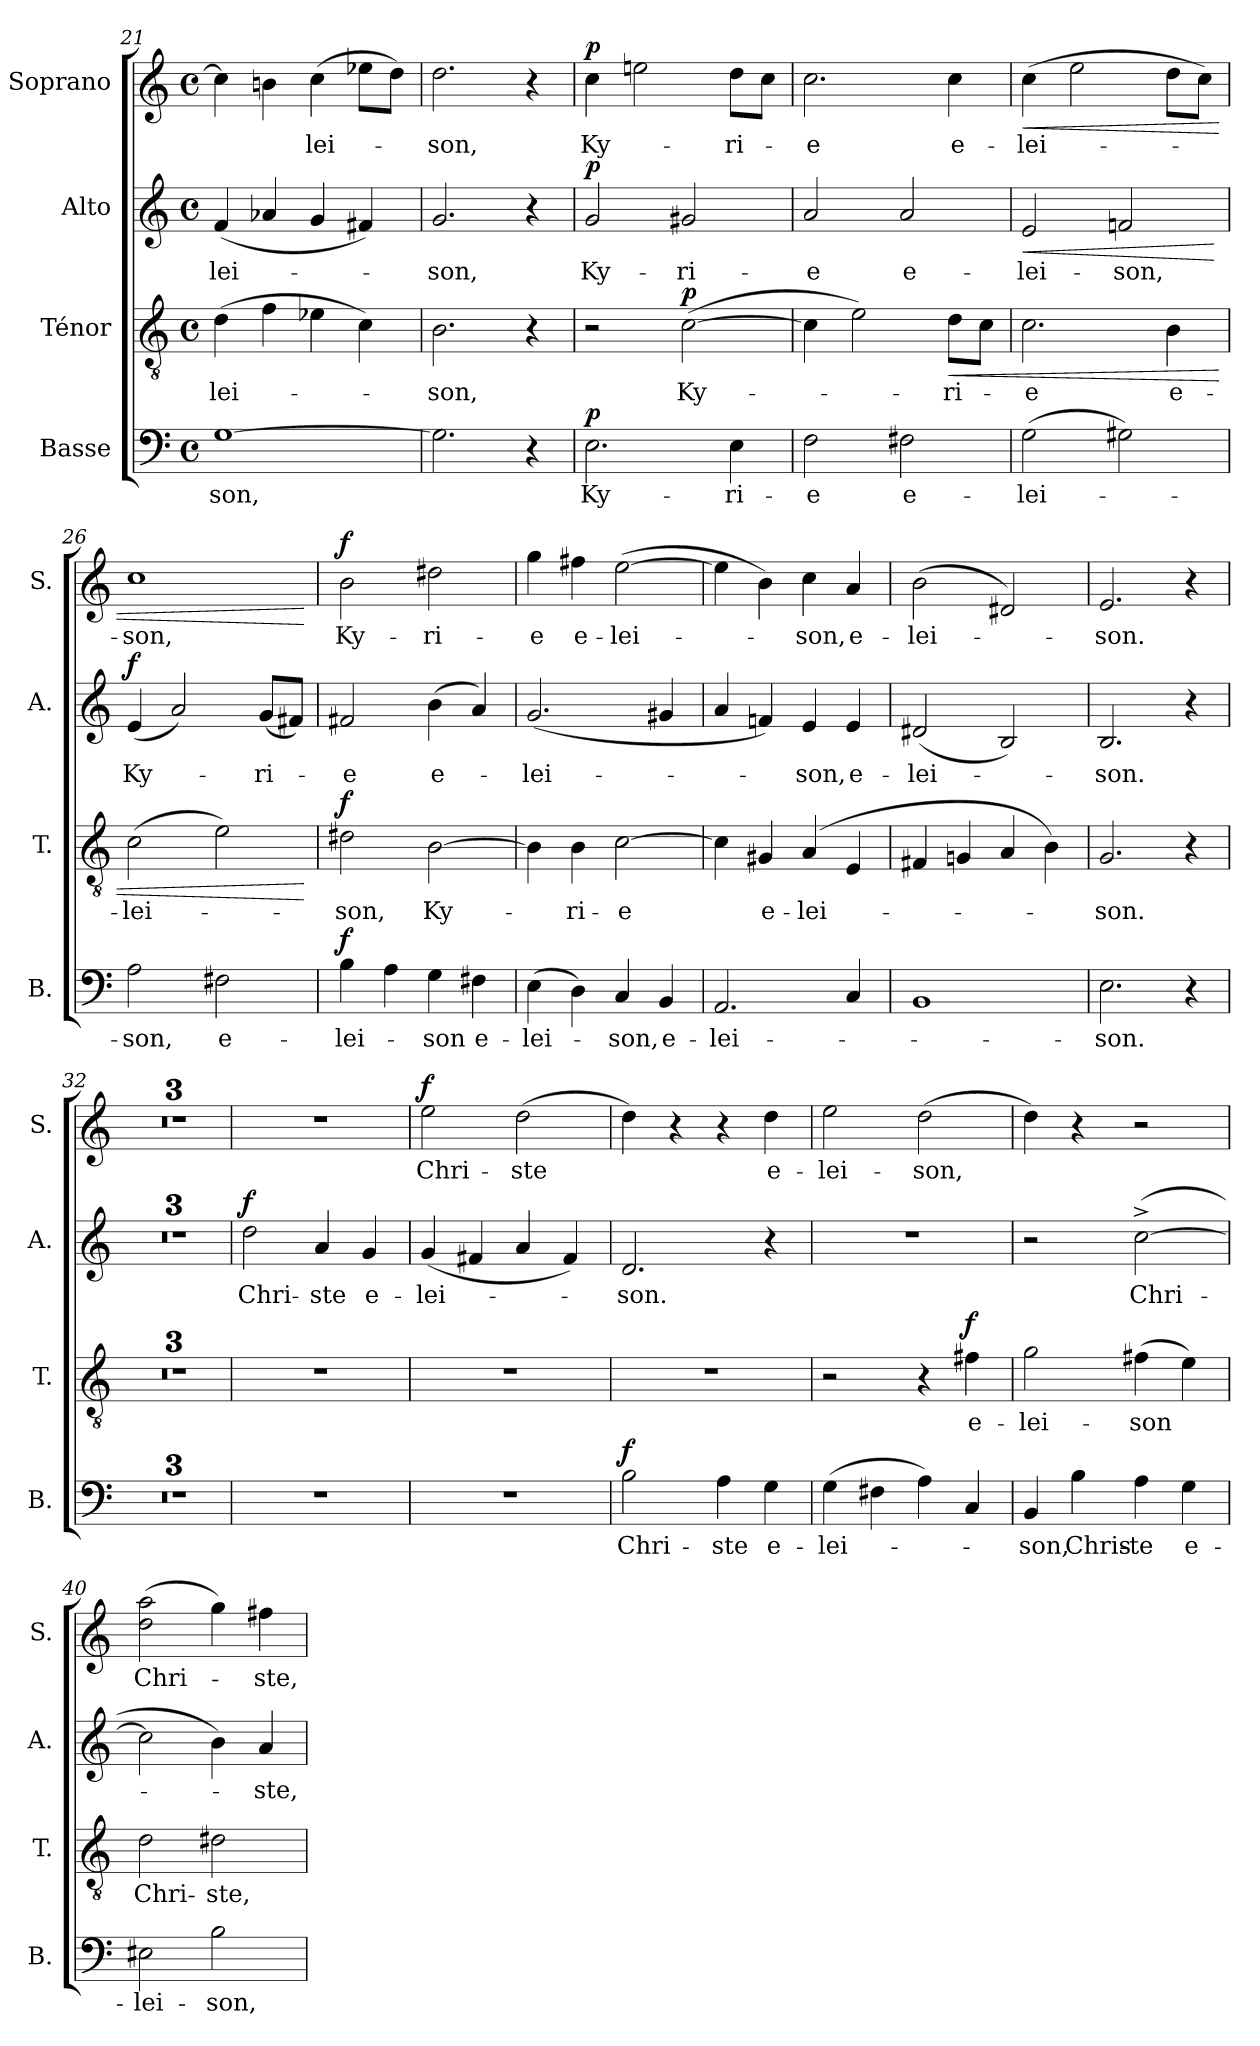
**kern	**text	**dynam	**kern	**text	**dynam	**kern	**text	**dynam	**kern	**text	**dynam
*part4	*part4	*part4	*part3	*part3	*part3	*part2	*part2	*part2	*part1	*part1	*part1
*staff4	*staff4	*staff4	*staff3	*staff3	*staff3	*staff2	*staff2	*staff2	*staff1	*staff1	*staff1
*I"Basse	*	*	*I"Ténor	*	*	*I"Alto	*	*	*I"Soprano	*	*
*I'B.	*	*	*I'T.	*	*	*I'A.	*	*	*I'S.	*	*
*clefF4	*	*	*clefGv2	*	*	*clefG2	*	*	*clefG2	*	*
*k[]	*	*	*k[]	*	*	*k[]	*	*	*k[]	*	*
*M4/4	*	*	*M4/4	*	*	*M4/4	*	*	*M4/4	*	*
*met(c)	*	*	*met(c)	*	*	*met(c)	*	*	*met(c)	*	*
=21	=21	=21	=21	=21	=21	=21	=21	=21	=21	=21	=21
!	!LO:LY:b	!	!	!LO:LY:b	!	!	!LO:LY:b	!	!	!	!
[1G	-son,	.	(4d\	-lei-	.	(4f/	-lei-	.	4cc\]	.	.
.	.	.	4f\	.	.	4a-X/	.	.	4bn\	.	.
!	!	!	!	!	!	!	!	!	!	!LO:LY:b	!
.	.	.	4e-X\	.	.	4g/	.	.	(4cc\	-lei-	.
.	.	.	4c\)	.	.	4f#X/)	.	.	8ee-X\L	.	.
.	.	.	.	.	.	.	.	.	8dd\J)	.	.
=22	=22	=22	=22	=22	=22	=22	=22	=22	=22	=22	=22
!	!	!	!	!LO:LY:b	!	!	!LO:LY:b	!	!	!LO:LY:b	!
2.G\]	.	.	2.B\	-son,	.	2.g/	-son,	.	2.dd\	-son,	.
4r	.	.	4r	.	.	4r	.	.	4r	.	.
=23	=23	=23	=23	=23	=23	=23	=23	=23	=23	=23	=23
!	!LO:LY:b	!LO:DY:a	!	!	!	!	!LO:LY:b	!LO:DY:a	!	!LO:LY:b	!LO:DY:a
2.E\	Ky-	p	2r	.	.	2g/	Ky-	p	4cc\	Ky-	p
.	.	.	.	.	.	.	.	.	2een\	.	.
!	!	!	!	!LO:LY:b	!LO:DY:a	!	!LO:LY:b	!	!	!	!
.	.	.	([2c\	Ky-	p	2g#X/	-ri-	.	.	.	.
!	!LO:LY:b	!	!	!	!	!	!	!	!	!LO:LY:b	!
4E\	-ri-	.	.	.	.	.	.	.	8dd\L	-ri-	.
.	.	.	.	.	.	.	.	.	8cc\J	.	.
!!LO:LB:g=z
=24	=24	=24	=24	=24	=24	=24	=24	=24	=24	=24	=24
!	!LO:LY:b	!	!	!	!	!	!LO:LY:b	!	!	!LO:LY:b	!
2F\	-e	.	4c\]	.	.	2a/	-e	.	2.cc\	-e	.
.	.	.	2e\)	.	.	.	.	.	.	.	.
!	!LO:LY:b	!	!	!	!	!	!LO:LY:b	!	!	!	!
2F#X\	e-	.	.	.	.	2a/	e-	.	.	.	.
!	!	!	!	!LO:LY:b	!LO:HP:b	!	!	!	!	!LO:LY:b	!
.	.	.	8d\L	-ri-	<	.	.	.	4cc\	e-	.
.	.	.	8c\J	.	.	.	.	.	.	.	.
=25	=25	=25	=25	=25	=25	=25	=25	=25	=25	=25	=25
!	!LO:LY:b	!	!	!LO:LY:b	!	!	!LO:LY:b	!LO:HP:b	!	!LO:LY:b	!LO:HP:b
(2G\	-lei-	.	2.c\	-e	.	2e/	-lei-	<	(4cc\	-lei-	<
.	.	.	.	.	.	.	.	.	2ee\	.	.
!	!	!	!	!	!	!	!LO:LY:b	!	!	!	!
2G#X\)	.	.	.	.	.	2fn/	-son,	.	.	.	.
!	!	!	!	!LO:LY:b	!	!	!	!	!	!	!
.	.	.	4B\	e-	.	.	.	.	8dd\L	.	.
.	.	.	.	.	.	.	.	.	8cc\J)	.	.
.	.	.	.	.	.	.	.	[	.	.	.
=26	=26	=26	=26	=26	=26	=26	=26	=26	=26	=26	=26
!	!LO:LY:b	!	!	!LO:LY:b	!	!	!LO:LY:b	!LO:DY:a	!	!LO:LY:b	!
2A\	-son,	.	(2c\	-lei-	.	(4e/	Ky-	f	1cc	-son,	.
.	.	.	.	.	.	2a/)	.	.	.	.	.
!	!LO:LY:b	!	!	!	!	!	!	!	!	!	!
2F#X\	e-	.	2e\)	.	.	.	.	.	.	.	.
!	!	!	!	!	!	!	!LO:LY:b	!	!	!	!
.	.	.	.	.	.	(8g/L	-ri-	.	.	.	.
.	.	.	.	.	.	8f#X/J)	.	.	.	.	.
.	.	.	.	.	[	.	.	.	.	.	[
=27	=27	=27	=27	=27	=27	=27	=27	=27	=27	=27	=27
!	!LO:LY:b	!LO:DY:a	!	!LO:LY:b	!LO:DY:a	!	!LO:LY:b	!	!	!LO:LY:b	!LO:DY:a
4B\	-lei-	f	2d#X\	-son,	f	2f#X/	-e	.	2b\	Ky-	f
4A\	.	.	.	.	.	.	.	.	.	.	.
!	!LO:LY:b	!	!	!LO:LY:b	!	!	!LO:LY:b	!	!	!LO:LY:b	!
4G\	-son	.	[2B\	Ky-	.	(4b\	e-	.	2dd#X\	-ri-	.
!	!LO:LY:b	!	!	!	!	!	!	!	!	!	!
4F#X\	e-	.	.	.	.	4a/)	.	.	.	.	.
=28	=28	=28	=28	=28	=28	=28	=28	=28	=28	=28	=28
!	!LO:LY:b	!	!	!	!	!	!LO:LY:b	!	!	!LO:LY:b	!
(4E\	-lei-	.	4B\]	.	.	(2.g/	-lei-	.	4gg\	-e	.
!	!	!	!	!LO:LY:b	!	!	!	!	!	!LO:LY:b	!
4D\)	.	.	4B\	-ri-	.	.	.	.	4ff#X\	e-	.
!	!LO:LY:b	!	!	!LO:LY:b	!	!	!	!	!	!LO:LY:b	!
4C/	-son,	.	[2c\	-e	.	.	.	.	([2ee\	-lei-	.
!	!LO:LY:b	!	!	!	!	!	!	!	!	!	!
4BB/	e-	.	.	.	.	4g#X/	.	.	.	.	.
!!LO:PB:g=z
=29	=29	=29	=29	=29	=29	=29	=29	=29	=29	=29	=29
!	!LO:LY:b	!	!	!	!	!	!	!	!	!	!
2.AA/	-lei-	.	4c\]	.	.	4a/	.	.	4ee\]	.	.
!	!	!	!	!LO:LY:b	!	!	!	!	!	!	!
.	.	.	4G#X/	e-	.	4fn/)	.	.	4b\)	.	.
!	!	!	!	!LO:LY:b	!	!	!LO:LY:b	!	!	!LO:LY:b	!
.	.	.	(4A/	-lei-	.	4e/	-son,	.	4cc\	-son,	.
!	!	!	!	!	!	!	!LO:LY:b	!	!	!LO:LY:b	!
4C/	.	.	4E/	.	.	4e/	e-	.	4a/	e-	.
=30	=30	=30	=30	=30	=30	=30	=30	=30	=30	=30	=30
!	!	!	!	!	!	!	!LO:LY:b	!	!	!LO:LY:b	!
1BB	.	.	4F#X/	.	.	(2d#X/	-lei-	.	(2b\	-lei-	.
.	.	.	4Gn/	.	.	.	.	.	.	.	.
.	.	.	4A/	.	.	2B/)	.	.	2d#X/)	.	.
.	.	.	4B\)	.	.	.	.	.	.	.	.
=31	=31	=31	=31	=31	=31	=31	=31	=31	=31	=31	=31
!	!LO:LY:b	!	!	!LO:LY:b	!	!	!LO:LY:b	!	!	!LO:LY:b	!
2.E\	-son.	.	2.G/	-son.	.	2.B/	-son.	.	2.e/	-son.	.
4r	.	.	4r	.	.	4r	.	.	4r	.	.
=32	=32	=32	=32	=32	=32	=32	=32	=32	=32	=32	=32
1r	.	.	1r	.	.	1r	.	.	1r	.	.
!!LO:LB:g=z
=33	=33	=33	=33	=33	=33	=33	=33	=33	=33	=33	=33
1r	.	.	1r	.	.	1r	.	.	1r	.	.
=34	=34	=34	=34	=34	=34	=34	=34	=34	=34	=34	=34
1r	.	.	1r	.	.	1r	.	.	1r	.	.
=35	=35	=35	=35	=35	=35	=35	=35	=35	=35	=35	=35
!	!	!	!	!	!	!	!LO:LY:b	!LO:DY:a	!	!	!
1r	.	.	1r	.	.	2dd\	Chri-	f	1r	.	.
!	!	!	!	!	!	!	!LO:LY:b	!	!	!	!
.	.	.	.	.	.	4a/	-ste	.	.	.	.
!	!	!	!	!	!	!	!LO:LY:b	!	!	!	!
.	.	.	.	.	.	4g/	e-	.	.	.	.
=36	=36	=36	=36	=36	=36	=36	=36	=36	=36	=36	=36
!	!	!	!	!	!	!	!LO:LY:b	!	!	!LO:LY:b	!LO:DY:a
1r	.	.	1r	.	.	(4g/	-lei-	.	2ee\	Chri-	f
.	.	.	.	.	.	4f#X/	.	.	.	.	.
!	!	!	!	!	!	!	!	!	!	!LO:LY:b	!
.	.	.	.	.	.	4a/	.	.	(2dd\	-ste	.
.	.	.	.	.	.	4f#/)	.	.	.	.	.
!!LO:PB:g=z
=37	=37	=37	=37	=37	=37	=37	=37	=37	=37	=37	=37
!	!LO:LY:b	!LO:DY:a	!	!	!	!	!LO:LY:b	!	!	!	!
2B\	Chri-	f	1r	.	.	2.d/	-son.	.	4dd\)	.	.
.	.	.	.	.	.	.	.	.	4r	.	.
!	!LO:LY:b	!	!	!	!	!	!	!	!	!	!
4A\	-ste	.	.	.	.	.	.	.	4r	.	.
!	!LO:LY:b	!	!	!	!	!	!	!	!	!LO:LY:b	!
4G\	e-	.	.	.	.	4r	.	.	4dd\	e-	.
=38	=38	=38	=38	=38	=38	=38	=38	=38	=38	=38	=38
!	!LO:LY:b	!	!	!	!	!	!	!	!	!LO:LY:b	!
(4G\	-lei-	.	2r	.	.	1r	.	.	2ee\	-lei-	.
4F#X\	.	.	.	.	.	.	.	.	.	.	.
!	!	!	!	!	!	!	!	!	!	!LO:LY:b	!
4A\)	.	.	4r	.	.	.	.	.	(2dd\	-son,	.
!	!	!	!	!LO:LY:b	!LO:DY:a	!	!	!	!	!	!
4C/	.	.	4f#X\	e-	f	.	.	.	.	.	.
=39	=39	=39	=39	=39	=39	=39	=39	=39	=39	=39	=39
!	!LO:LY:b	!	!	!LO:LY:b	!	!	!	!	!	!	!
4BB/	-son,	.	2g\	-lei-	.	2r	.	.	4dd\)	.	.
!	!LO:LY:b	!	!	!	!	!	!	!	!	!	!
4B\	Chris-	.	.	.	.	.	.	.	4r	.	.
!	!LO:LY:b	!	!	!LO:LY:b	!	!	!LO:LY:b	!	!	!	!
4A\	-te	.	(4f#X\	-son	.	([2cc^\	Chri-	.	2r	.	.
!	!LO:LY:b	!	!	!	!	!	!	!	!	!	!
4G\	e-	.	4e\)	.	.	.	.	.	.	.	.
=40	=40	=40	=40	=40	=40	=40	=40	=40	=40	=40	=40
!	!LO:LY:b	!	!	!LO:LY:b	!	!	!	!	!	!LO:LY:b	!
2E#X\	-lei-	.	2d\	Chri-	.	2cc\]	.	.	(2dd\ 2aa\	Chri-	.
!	!LO:LY:b	!	!	!LO:LY:b	!	!	!	!	!	!	!
2B\	-son,	.	2d#X\	-ste,	.	4b\)	.	.	4gg\)	.	.
!	!	!	!	!	!	!	!LO:LY:b	!	!	!LO:LY:b	!
.	.	.	.	.	.	4a/	-ste,	.	4ff#X\	-ste,	.
=	=	=	=	=	=	=	=	=	=	=	=
*-	*-	*-	*-	*-	*-	*-	*-	*-	*-	*-	*-
